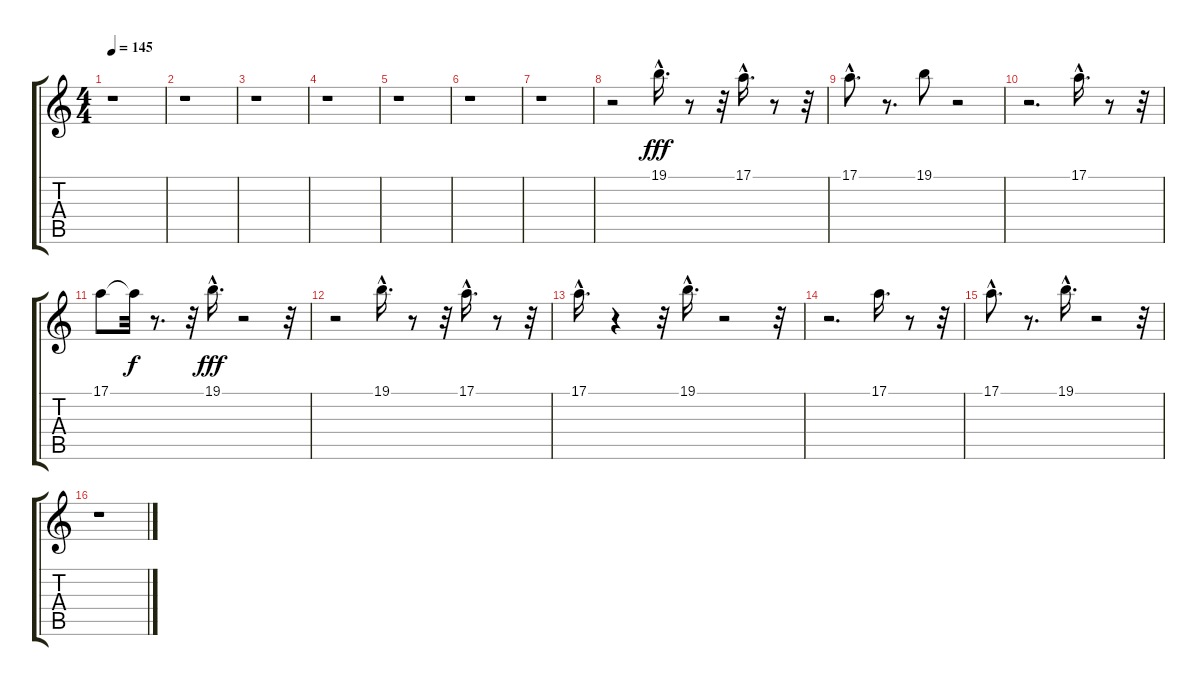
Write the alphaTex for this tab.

\track "" {instrument orchestrahit}
\staff {score tabs}
\tuning (E4 B3 G3 D3 A2 E2) {hide}
\ts (4 4)
\tempo 145
\clef g2
\ks c
r.1{dy fff instrument orchestrahit} |
r.1 |
r.1 |
r.1 |
r.1 |
r.1 |
r.1 |
r.2 19.1{hac}.16{d} r.8 r.32 17.1{hac}.16{d} r.8 r.32 |
17.1{hac}.8{d} r.8{d} 19.1.8 r.2 |
r.2{d} 17.1{hac}.16{d} r.8 r.32 |
17.1.8 17.1{t}.32{dy f} r.8{d} r.32 19.1{hac}.16{d dy fff} r.2 r.32 |
r.2 19.1{hac}.16{d} r.8 r.32 17.1{hac}.16{d} r.8 r.32 |
17.1{hac}.16{d} r.4 r.32 19.1{hac}.16{d} r.2 r.32 |
r.2{d} 17.1.16{d} r.8 r.32 |
17.1{hac}.8{d} r.8{d} 19.1{hac}.16{d} r.2 r.32 |
r.1
